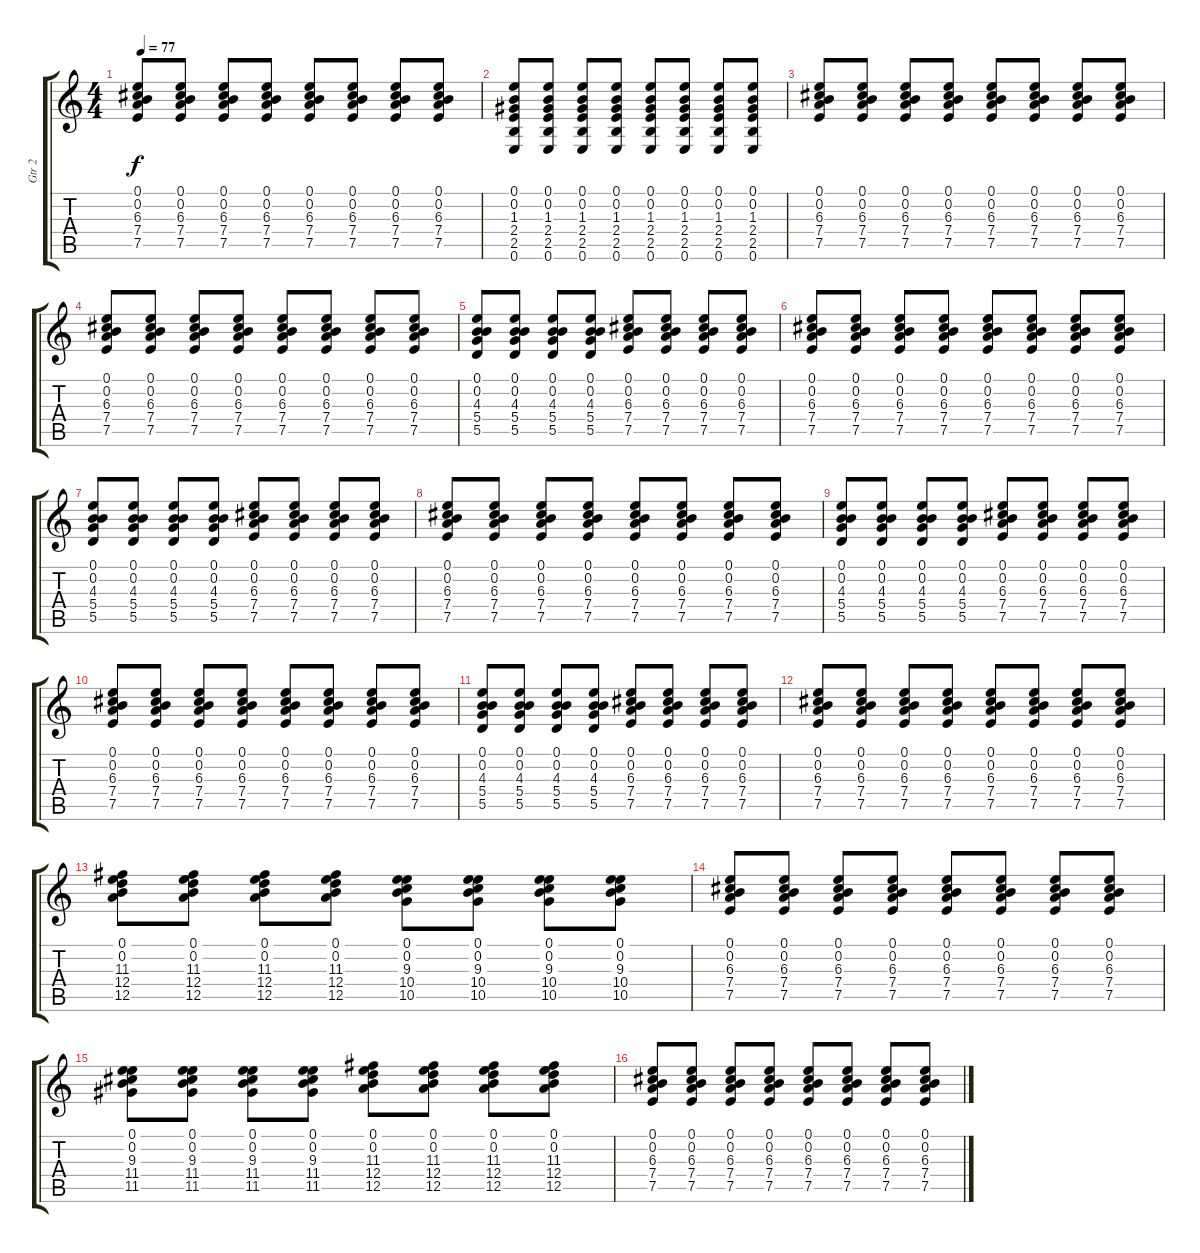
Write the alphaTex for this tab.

\track ("Gtr 2" "Gtr 2") {instrument acousticguitarsteel}
\staff {score tabs}
\tuning (E4 B3 G3 D3 A2 E2) {hide}
\ts (4 4)
\tempo 77
\clef g2
\ks c
(0.1 0.2 6.3 7.4 7.5).8{dy f} (0.1 0.2 6.3 7.4 7.5).8 (0.1 0.2 6.3 7.4 7.5).8 (0.1 0.2 6.3 7.4 7.5).8 (0.1 0.2 6.3 7.4 7.5).8 (0.1 0.2 6.3 7.4 7.5).8 (0.1 0.2 6.3 7.4 7.5).8 (0.1 0.2 6.3 7.4 7.5).8 |
(0.1 0.2 1.3 2.4 2.5 0.6).8 (0.1 0.2 1.3 2.4 2.5 0.6).8 (0.1 0.2 1.3 2.4 2.5 0.6).8 (0.1 0.2 1.3 2.4 2.5 0.6).8 (0.1 0.2 1.3 2.4 2.5 0.6).8 (0.1 0.2 1.3 2.4 2.5 0.6).8 (0.1 0.2 1.3 2.4 2.5 0.6).8 (0.1 0.2 1.3 2.4 2.5 0.6).8 |
(0.1 0.2 6.3 7.4 7.5).8 (0.1 0.2 6.3 7.4 7.5).8 (0.1 0.2 6.3 7.4 7.5).8 (0.1 0.2 6.3 7.4 7.5).8 (0.1 0.2 6.3 7.4 7.5).8 (0.1 0.2 6.3 7.4 7.5).8 (0.1 0.2 6.3 7.4 7.5).8 (0.1 0.2 6.3 7.4 7.5).8 |
(0.1 0.2 6.3 7.4 7.5).8 (0.1 0.2 6.3 7.4 7.5).8 (0.1 0.2 6.3 7.4 7.5).8 (0.1 0.2 6.3 7.4 7.5).8 (0.1 0.2 6.3 7.4 7.5).8 (0.1 0.2 6.3 7.4 7.5).8 (0.1 0.2 6.3 7.4 7.5).8 (0.1 0.2 6.3 7.4 7.5).8 |
(0.1 0.2 4.3 5.4 5.5).8 (0.1 0.2 4.3 5.4 5.5).8 (0.1 0.2 4.3 5.4 5.5).8 (0.1 0.2 4.3 5.4 5.5).8 (0.1 0.2 6.3 7.4 7.5).8 (0.1 0.2 6.3 7.4 7.5).8 (0.1 0.2 6.3 7.4 7.5).8 (0.1 0.2 6.3 7.4 7.5).8 |
(0.1 0.2 6.3 7.4 7.5).8 (0.1 0.2 6.3 7.4 7.5).8 (0.1 0.2 6.3 7.4 7.5).8 (0.1 0.2 6.3 7.4 7.5).8 (0.1 0.2 6.3 7.4 7.5).8 (0.1 0.2 6.3 7.4 7.5).8 (0.1 0.2 6.3 7.4 7.5).8 (0.1 0.2 6.3 7.4 7.5).8 |
(0.1 0.2 4.3 5.4 5.5).8 (0.1 0.2 4.3 5.4 5.5).8 (0.1 0.2 4.3 5.4 5.5).8 (0.1 0.2 4.3 5.4 5.5).8 (0.1 0.2 6.3 7.4 7.5).8 (0.1 0.2 6.3 7.4 7.5).8 (0.1 0.2 6.3 7.4 7.5).8 (0.1 0.2 6.3 7.4 7.5).8 |
(0.1 0.2 6.3 7.4 7.5).8 (0.1 0.2 6.3 7.4 7.5).8 (0.1 0.2 6.3 7.4 7.5).8 (0.1 0.2 6.3 7.4 7.5).8 (0.1 0.2 6.3 7.4 7.5).8 (0.1 0.2 6.3 7.4 7.5).8 (0.1 0.2 6.3 7.4 7.5).8 (0.1 0.2 6.3 7.4 7.5).8 |
(0.1 0.2 4.3 5.4 5.5).8 (0.1 0.2 4.3 5.4 5.5).8 (0.1 0.2 4.3 5.4 5.5).8 (0.1 0.2 4.3 5.4 5.5).8 (0.1 0.2 6.3 7.4 7.5).8 (0.1 0.2 6.3 7.4 7.5).8 (0.1 0.2 6.3 7.4 7.5).8 (0.1 0.2 6.3 7.4 7.5).8 |
(0.1 0.2 6.3 7.4 7.5).8 (0.1 0.2 6.3 7.4 7.5).8 (0.1 0.2 6.3 7.4 7.5).8 (0.1 0.2 6.3 7.4 7.5).8 (0.1 0.2 6.3 7.4 7.5).8 (0.1 0.2 6.3 7.4 7.5).8 (0.1 0.2 6.3 7.4 7.5).8 (0.1 0.2 6.3 7.4 7.5).8 |
(0.1 0.2 4.3 5.4 5.5).8 (0.1 0.2 4.3 5.4 5.5).8 (0.1 0.2 4.3 5.4 5.5).8 (0.1 0.2 4.3 5.4 5.5).8 (0.1 0.2 6.3 7.4 7.5).8 (0.1 0.2 6.3 7.4 7.5).8 (0.1 0.2 6.3 7.4 7.5).8 (0.1 0.2 6.3 7.4 7.5).8 |
(0.1 0.2 6.3 7.4 7.5).8 (0.1 0.2 6.3 7.4 7.5).8 (0.1 0.2 6.3 7.4 7.5).8 (0.1 0.2 6.3 7.4 7.5).8 (0.1 0.2 6.3 7.4 7.5).8 (0.1 0.2 6.3 7.4 7.5).8 (0.1 0.2 6.3 7.4 7.5).8 (0.1 0.2 6.3 7.4 7.5).8 |
(0.1 0.2 11.3 12.4 12.5).8 (0.1 0.2 11.3 12.4 12.5).8 (0.1 0.2 11.3 12.4 12.5).8 (0.1 0.2 11.3 12.4 12.5).8 (0.1 0.2 9.3 10.4 10.5).8 (0.1 0.2 9.3 10.4 10.5).8 (0.1 0.2 9.3 10.4 10.5).8 (0.1 0.2 9.3 10.4 10.5).8 |
(0.1 0.2 6.3 7.4 7.5).8 (0.1 0.2 6.3 7.4 7.5).8 (0.1 0.2 6.3 7.4 7.5).8 (0.1 0.2 6.3 7.4 7.5).8 (0.1 0.2 6.3 7.4 7.5).8 (0.1 0.2 6.3 7.4 7.5).8 (0.1 0.2 6.3 7.4 7.5).8 (0.1 0.2 6.3 7.4 7.5).8 |
(0.1 0.2 9.3 11.4 11.5).8 (0.1 0.2 9.3 11.4 11.5).8 (0.1 0.2 9.3 11.4 11.5).8 (0.1 0.2 9.3 11.4 11.5).8 (0.1 0.2 11.3 12.4 12.5).8 (0.1 0.2 11.3 12.4 12.5).8 (0.1 0.2 11.3 12.4 12.5).8 (0.1 0.2 11.3 12.4 12.5).8 |
(0.1 0.2 6.3 7.4 7.5).8 (0.1 0.2 6.3 7.4 7.5).8 (0.1 0.2 6.3 7.4 7.5).8 (0.1 0.2 6.3 7.4 7.5).8 (0.1 0.2 6.3 7.4 7.5).8 (0.1 0.2 6.3 7.4 7.5).8 (0.1 0.2 6.3 7.4 7.5).8 (0.1 0.2 6.3 7.4 7.5).8
